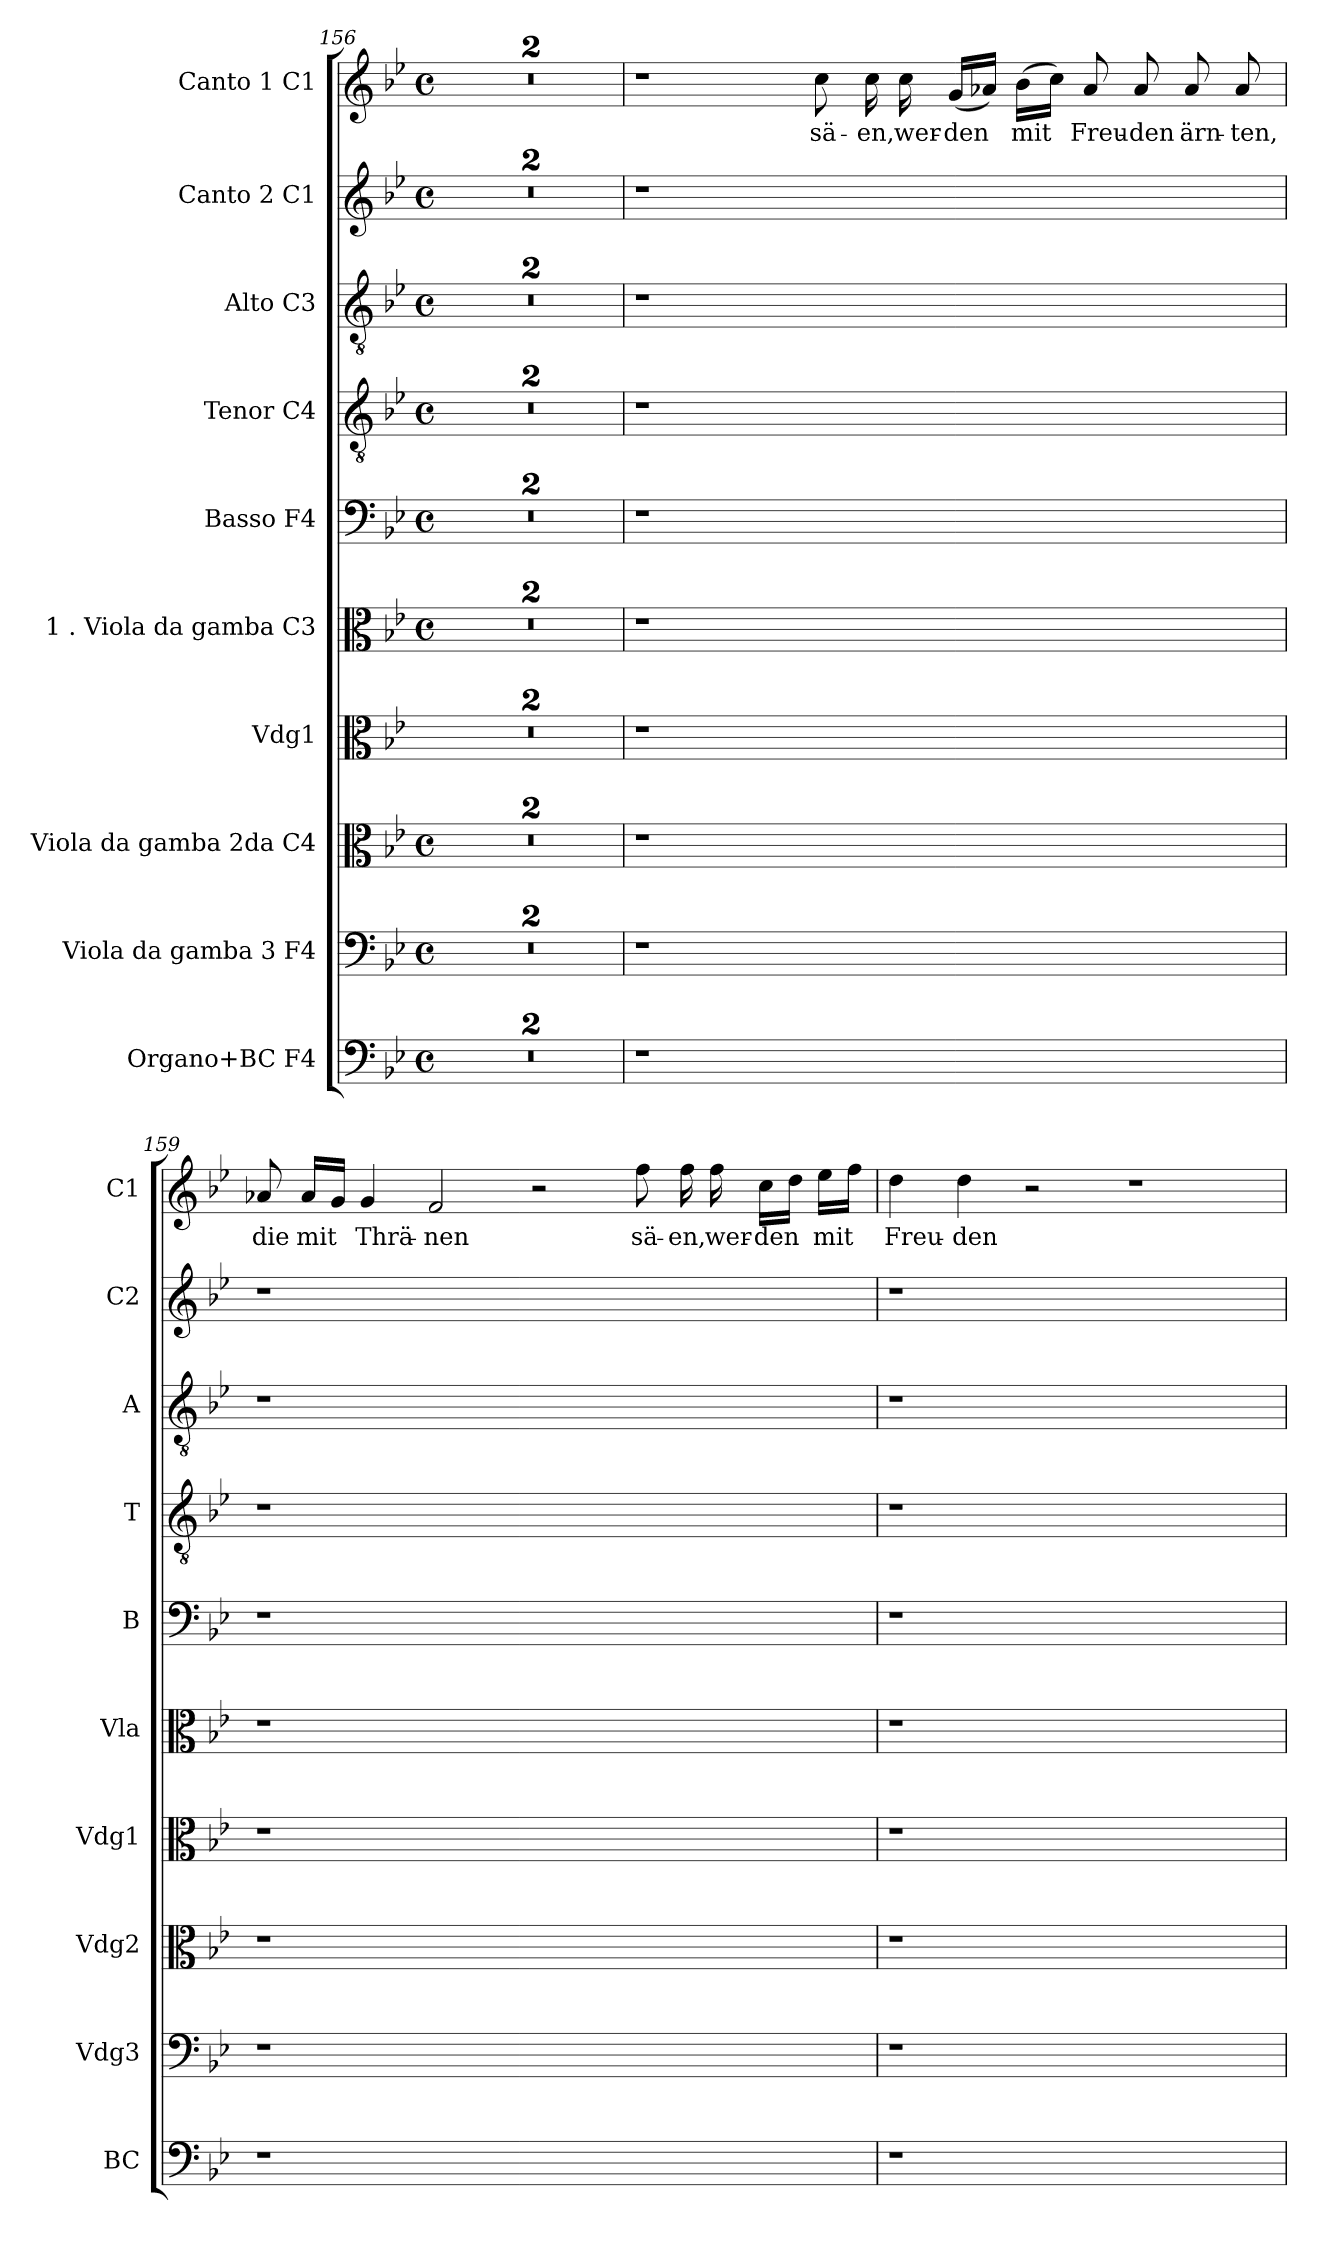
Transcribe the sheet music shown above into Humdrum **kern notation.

**kern	**kern	**kern	**kern	**kern	**kern	**kern	**kern	**kern	**kern	**text
*part10	*part9	*part8	*part7	*part6	*part5	*part4	*part3	*part2	*part1	*part1
*staff10	*staff9	*staff8	*staff7	*staff6	*staff5	*staff4	*staff3	*staff2	*staff1	*staff1
*I"Organo+BC F4	*I"Viola da gamba 3 F4	*I"Viola da gamba 2da C4	*I"Vdg1	*I"1 . Viola da gamba C3	*I"Basso F4	*I"Tenor C4	*I"Alto C3	*I"Canto 2 C1	*I"Canto 1 C1	*
*I'BC	*I'Vdg3	*I'Vdg2	*I'Vdg1	*I'Vla	*I'B	*I'T	*I'A	*I'C2	*I'C1	*
*clefF4	*clefF4	*clefC3	*clefC3	*clefC3	*clefF4	*clefGv2	*clefGv2	*clefG2	*clefG2	*
*k[b-e-]	*k[b-e-]	*k[b-e-]	*k[b-e-]	*k[b-e-]	*k[b-e-]	*k[b-e-]	*k[b-e-]	*k[b-e-]	*k[b-e-]	*
*B-:	*B-:	*B-:	*B-:	*B-:	*B-:	*B-:	*B-:	*B-:	*B-:	*
*M4/4	*M4/4	*M4/4	*	*M4/4	*M4/4	*M4/4	*M4/4	*M4/4	*M4/4	*
*met(c)	*met(c)	*met(c)	*	*met(c)	*met(c)	*met(c)	*met(c)	*met(c)	*met(c)	*
=156	=156	=156	=156	=156	=156	=156	=156	=156	=156	=156
1r	1r	1r	1r	1r	1r	1r	1r	1r	1r	.
=157	=157	=157	=157	=157	=157	=157	=157	=157	=157	=157
1r	1r	1r	1r	1r	1r	1r	1r	1r	1r	.
=158	=158	=158	=158	=158	=158	=158	=158	=158	=158	=158
1r	1r	1r	1r	1r	1r	1r	1r	1r	1r	.
!	!	!	!	!	!	!	!	!	!	!LO:LY:b
1ryy	1ryy	1ryy	1ryy	1ryy	1ryy	1ryy	1ryy	1ryy	8cc\	sä-
!	!	!	!	!	!	!	!	!	!	!LO:LY:b
.	.	.	.	.	.	.	.	.	16cc\	-en,
!	!	!	!	!	!	!	!	!	!	!LO:LY:b
.	.	.	.	.	.	.	.	.	16cc\	wer-
!	!	!	!	!	!	!	!	!	!	!LO:LY:b
.	.	.	.	.	.	.	.	.	(<16g/LL	-den
.	.	.	.	.	.	.	.	.	16a-X/JJ)	.
!	!	!	!	!	!	!	!	!	!	!LO:LY:b
.	.	.	.	.	.	.	.	.	(>16b-\LL	mit
.	.	.	.	.	.	.	.	.	16cc\JJ)	.
!	!	!	!	!	!	!	!	!	!	!LO:LY:b
.	.	.	.	.	.	.	.	.	8a-/	Freu-
!	!	!	!	!	!	!	!	!	!	!LO:LY:b
.	.	.	.	.	.	.	.	.	8a-/	-den
!	!	!	!	!	!	!	!	!	!	!LO:LY:b
.	.	.	.	.	.	.	.	.	8a-/	ärn-
!	!	!	!	!	!	!	!	!	!	!LO:LY:b
.	.	.	.	.	.	.	.	.	8a-/	-ten,
!!LO:LB:g=z
=159	=159	=159	=159	=159	=159	=159	=159	=159	=159	=159
!	!	!	!	!	!	!	!	!	!	!LO:LY:b
1r	1r	1r	1r	1r	1r	1r	1r	1r	8a-X/	die
!	!	!	!	!	!	!	!	!	!	!LO:LY:b
.	.	.	.	.	.	.	.	.	16a-/LL	mit
.	.	.	.	.	.	.	.	.	16g/JJ	.
!	!	!	!	!	!	!	!	!	!	!LO:LY:b
.	.	.	.	.	.	.	.	.	4g/	Thrä-
!	!	!	!	!	!	!	!	!	!	!LO:LY:b
.	.	.	.	.	.	.	.	.	2f/	-nen
1ryy	1ryy	1ryy	1ryy	1ryy	1ryy	1ryy	1ryy	1ryy	2r	.
!	!	!	!	!	!	!	!	!	!	!LO:LY:b
.	.	.	.	.	.	.	.	.	8ff\	sä-
!	!	!	!	!	!	!	!	!	!	!LO:LY:b
.	.	.	.	.	.	.	.	.	16ff\	-en,
!	!	!	!	!	!	!	!	!	!	!LO:LY:b
.	.	.	.	.	.	.	.	.	16ff\	wer-
!	!	!	!	!	!	!	!	!	!	!LO:LY:b
.	.	.	.	.	.	.	.	.	16cc\LL	-den
.	.	.	.	.	.	.	.	.	16dd\JJ	.
!	!	!	!	!	!	!	!	!	!	!LO:LY:b
.	.	.	.	.	.	.	.	.	16ee-\LL	mit
.	.	.	.	.	.	.	.	.	16ff\JJ	.
=160	=160	=160	=160	=160	=160	=160	=160	=160	=160	=160
!	!	!	!	!	!	!	!	!	!	!LO:LY:b
1r	1r	1r	1r	1r	1r	1r	1r	1r	4dd\	Freu-
!	!	!	!	!	!	!	!	!	!	!LO:LY:b
.	.	.	.	.	.	.	.	.	4dd\	-den
.	.	.	.	.	.	.	.	.	2r	.
1ryy	1ryy	1ryy	1ryy	1ryy	1ryy	1ryy	1ryy	1ryy	1r	.
=	=	=	=	=	=	=	=	=	=	=
*-	*-	*-	*-	*-	*-	*-	*-	*-	*-	*-
